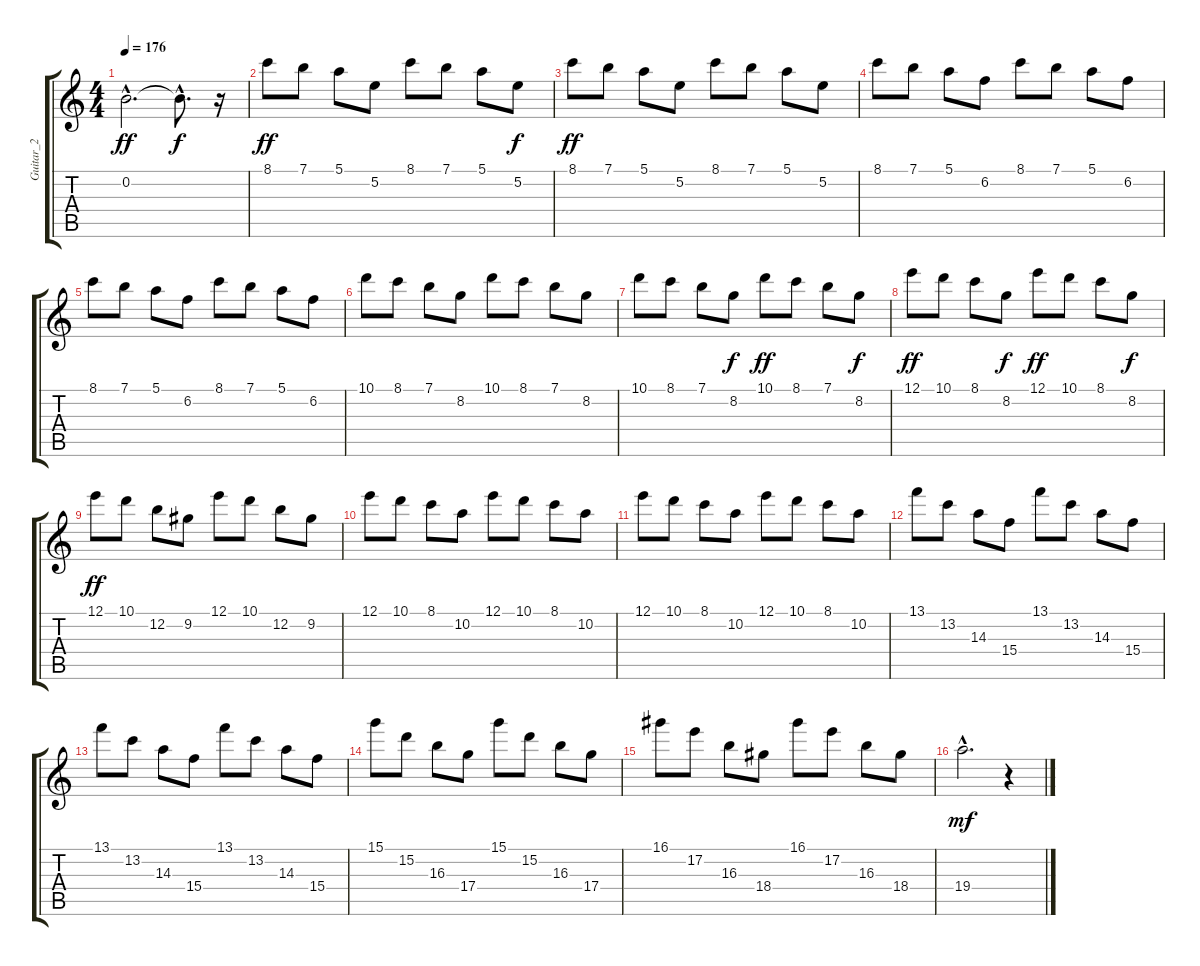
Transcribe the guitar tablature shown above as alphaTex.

\track ("Guitar_2" "Guitar_2") {instrument acousticguitarsteel}
\staff {score tabs}
\tuning (E4 B3 G3 D3 A2 E2) {hide}
\ts (4 4)
\tempo 176
\clef g2
\ks c
0.2{hac}.2{d dy ff} 0.2{hac t}.8{d dy f} r.16 |
8.1.8{dy ff} 7.1.8 5.1.8 5.2.8 8.1.8 7.1.8 5.1.8 5.2.8{dy f} |
8.1.8{dy ff} 7.1.8 5.1.8 5.2.8 8.1.8 7.1.8 5.1.8 5.2.8 |
8.1.8 7.1.8 5.1.8 6.2.8 8.1.8 7.1.8 5.1.8 6.2.8 |
8.1.8 7.1.8 5.1.8 6.2.8 8.1.8 7.1.8 5.1.8 6.2.8 |
10.1.8 8.1.8 7.1.8 8.2.8 10.1.8 8.1.8 7.1.8 8.2.8 |
10.1.8 8.1.8 7.1.8 8.2.8{dy f} 10.1.8{dy ff} 8.1.8 7.1.8 8.2.8{dy f} |
12.1.8{dy ff} 10.1.8 8.1.8 8.2.8{dy f} 12.1.8{dy ff} 10.1.8 8.1.8 8.2.8{dy f} |
12.1.8{dy ff} 10.1.8 12.2.8 9.2.8 12.1.8 10.1.8 12.2.8 9.2.8 |
12.1.8 10.1.8 8.1.8 10.2.8 12.1.8 10.1.8 8.1.8 10.2.8 |
12.1.8 10.1.8 8.1.8 10.2.8 12.1.8 10.1.8 8.1.8 10.2.8 |
13.1.8 13.2.8 14.3.8 15.4.8 13.1.8 13.2.8 14.3.8 15.4.8 |
13.1.8 13.2.8 14.3.8 15.4.8 13.1.8 13.2.8 14.3.8 15.4.8 |
15.1.8 15.2.8 16.3.8 17.4.8 15.1.8 15.2.8 16.3.8 17.4.8 |
16.1.8 17.2.8 16.3.8 18.4.8 16.1.8 17.2.8 16.3.8 18.4.8 |
19.4{hac}.2{d dy mf} r.4
